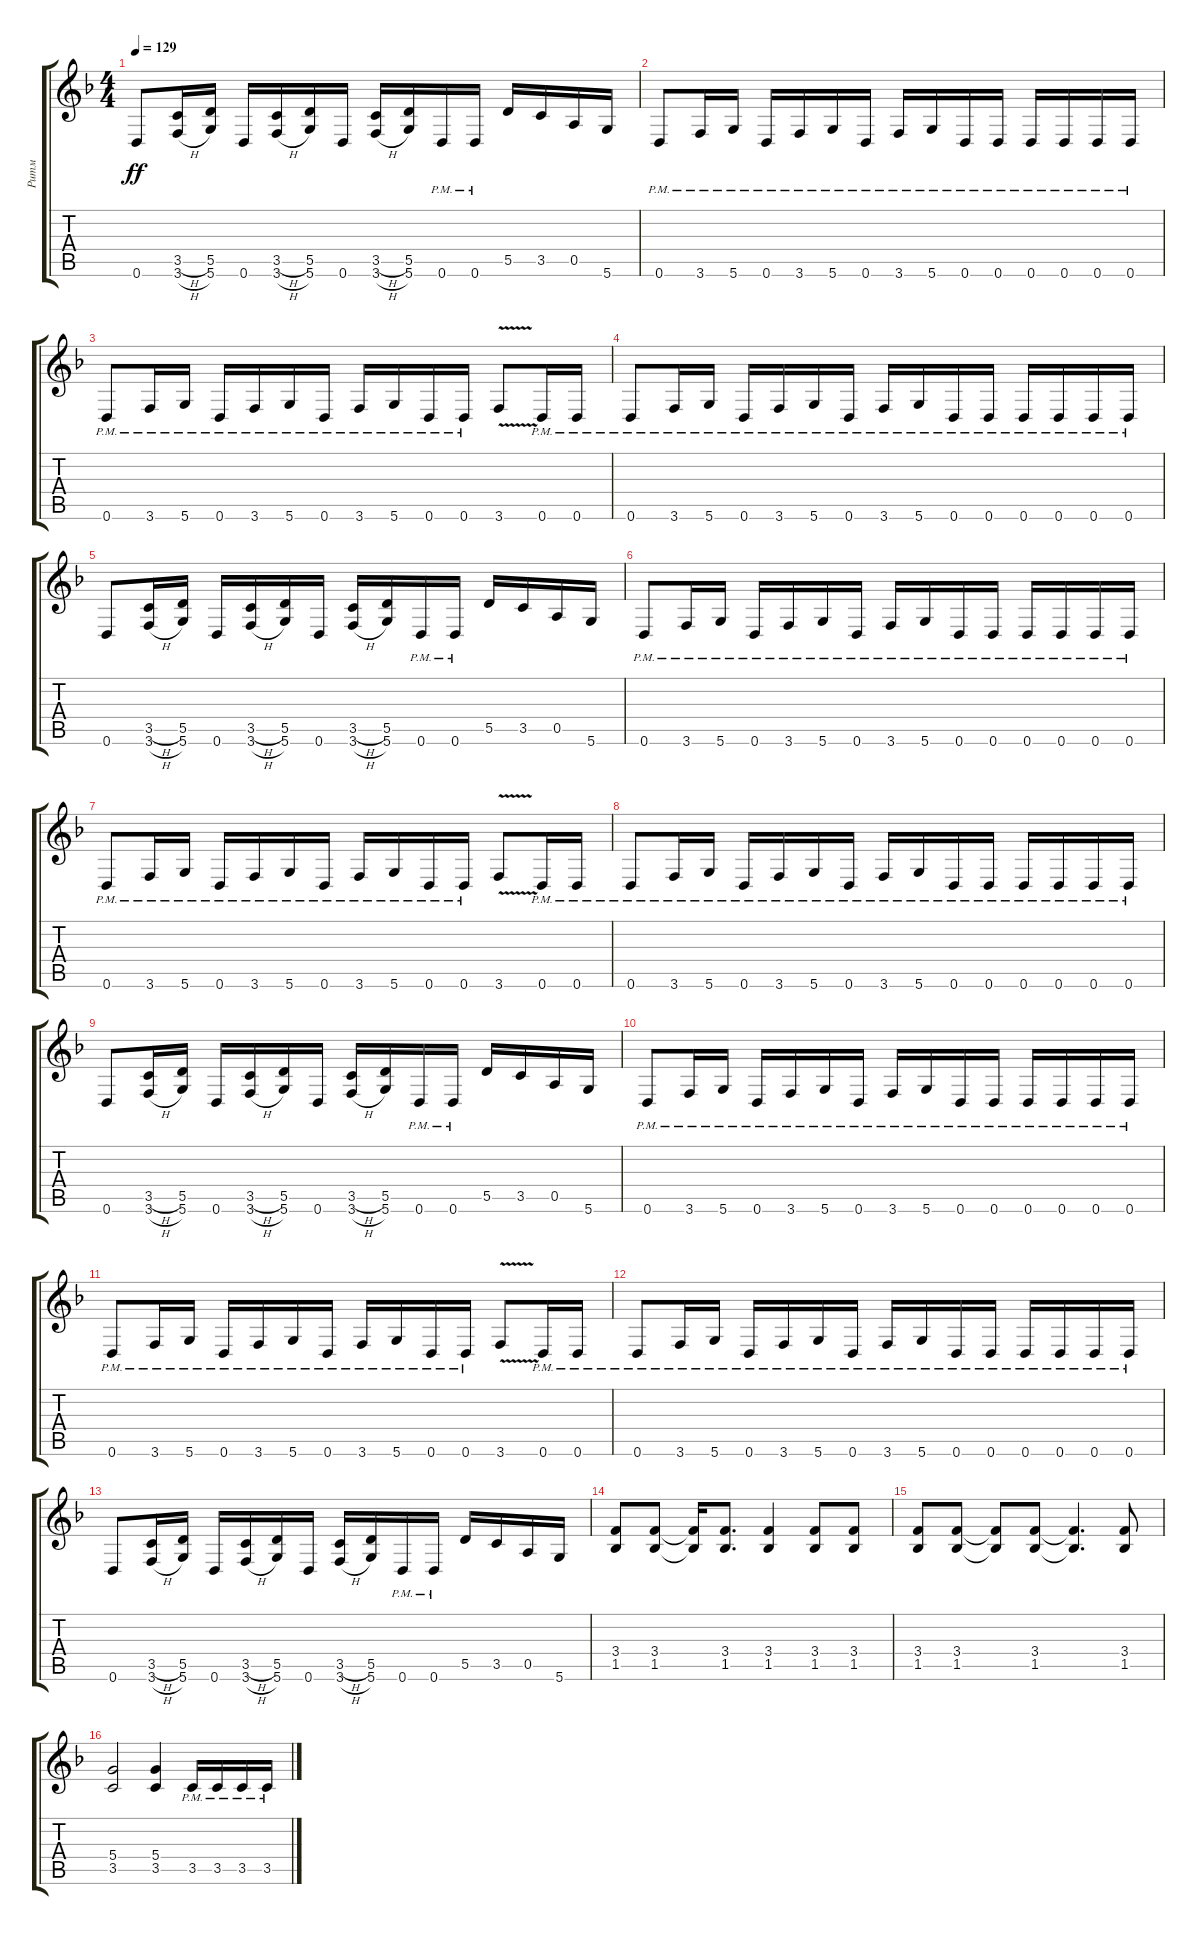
\track ("Ритм" "Ритм") {instrument distortionguitar}
\staff {score tabs}
\tuning (E4 B3 G3 D3 A2 D2) {hide}
\ts (4 4)
\tempo 129
\clef g2
\ks dminor
0.6.8{dy ff} (3.5{h} 3.6{h}).16 (5.5 5.6).16 0.6.16 (3.5{h} 3.6{h}).16 (5.5 5.6).16 0.6.16 (3.5{h} 3.6{h}).16 (5.5 5.6).16 0.6{pm}.16 0.6{pm}.16 5.5.16 3.5.16 0.5.16 5.6.16 |
0.6{pm}.8 3.6{pm}.16 5.6{pm}.16 0.6{pm}.16 3.6{pm}.16 5.6{pm}.16 0.6{pm}.16 3.6{pm}.16 5.6{pm}.16 0.6{pm}.16 0.6{pm}.16 0.6{pm}.16 0.6{pm}.16 0.6{pm}.16 0.6{pm}.16 |
0.6{pm}.8 3.6{pm}.16 5.6{pm}.16 0.6{pm}.16 3.6{pm}.16 5.6{pm}.16 0.6{pm}.16 3.6{pm}.16 5.6{pm}.16 0.6{pm}.16 0.6{pm}.16 3.6{v}.8 0.6{pm}.16 0.6{pm}.16 |
0.6{pm}.8 3.6{pm}.16 5.6{pm}.16 0.6{pm}.16 3.6{pm}.16 5.6{pm}.16 0.6{pm}.16 3.6{pm}.16 5.6{pm}.16 0.6{pm}.16 0.6{pm}.16 0.6{pm}.16 0.6{pm}.16 0.6{pm}.16 0.6{pm}.16 |
0.6.8 (3.5{h} 3.6{h}).16 (5.5 5.6).16 0.6.16 (3.5{h} 3.6{h}).16 (5.5 5.6).16 0.6.16 (3.5{h} 3.6{h}).16 (5.5 5.6).16 0.6{pm}.16 0.6{pm}.16 5.5.16 3.5.16 0.5.16 5.6.16 |
0.6{pm}.8 3.6{pm}.16 5.6{pm}.16 0.6{pm}.16 3.6{pm}.16 5.6{pm}.16 0.6{pm}.16 3.6{pm}.16 5.6{pm}.16 0.6{pm}.16 0.6{pm}.16 0.6{pm}.16 0.6{pm}.16 0.6{pm}.16 0.6{pm}.16 |
0.6{pm}.8 3.6{pm}.16 5.6{pm}.16 0.6{pm}.16 3.6{pm}.16 5.6{pm}.16 0.6{pm}.16 3.6{pm}.16 5.6{pm}.16 0.6{pm}.16 0.6{pm}.16 3.6{v}.8 0.6{pm}.16 0.6{pm}.16 |
0.6{pm}.8 3.6{pm}.16 5.6{pm}.16 0.6{pm}.16 3.6{pm}.16 5.6{pm}.16 0.6{pm}.16 3.6{pm}.16 5.6{pm}.16 0.6{pm}.16 0.6{pm}.16 0.6{pm}.16 0.6{pm}.16 0.6{pm}.16 0.6{pm}.16 |
0.6.8 (3.5{h} 3.6{h}).16 (5.5 5.6).16 0.6.16 (3.5{h} 3.6{h}).16 (5.5 5.6).16 0.6.16 (3.5{h} 3.6{h}).16 (5.5 5.6).16 0.6{pm}.16 0.6{pm}.16 5.5.16 3.5.16 0.5.16 5.6.16 |
0.6{pm}.8 3.6{pm}.16 5.6{pm}.16 0.6{pm}.16 3.6{pm}.16 5.6{pm}.16 0.6{pm}.16 3.6{pm}.16 5.6{pm}.16 0.6{pm}.16 0.6{pm}.16 0.6{pm}.16 0.6{pm}.16 0.6{pm}.16 0.6{pm}.16 |
0.6{pm}.8 3.6{pm}.16 5.6{pm}.16 0.6{pm}.16 3.6{pm}.16 5.6{pm}.16 0.6{pm}.16 3.6{pm}.16 5.6{pm}.16 0.6{pm}.16 0.6{pm}.16 3.6{v}.8 0.6{pm}.16 0.6{pm}.16 |
0.6{pm}.8 3.6{pm}.16 5.6{pm}.16 0.6{pm}.16 3.6{pm}.16 5.6{pm}.16 0.6{pm}.16 3.6{pm}.16 5.6{pm}.16 0.6{pm}.16 0.6{pm}.16 0.6{pm}.16 0.6{pm}.16 0.6{pm}.16 0.6{pm}.16 |
0.6.8 (3.5{h} 3.6{h}).16 (5.5 5.6).16 0.6.16 (3.5{h} 3.6{h}).16 (5.5 5.6).16 0.6.16 (3.5{h} 3.6{h}).16 (5.5 5.6).16 0.6{pm}.16 0.6{pm}.16 5.5.16 3.5.16 0.5.16 5.6.16 |
(3.4 1.5).8 (3.4 1.5).8 (3.4{t} 1.5{t}).16 (3.4 1.5).8{d} (3.4 1.5).4 (3.4 1.5).8 (3.4 1.5).8 |
(3.4 1.5).8 (3.4 1.5).8 (3.4{t} 1.5{t}).8 (3.4 1.5).8 (3.4{t} 1.5{t}).4{d} (3.4 1.5).8 |
(5.4 3.5).2 (5.4 3.5).4 3.5{pm}.16 3.5{pm}.16 3.5{pm}.16 3.5{pm}.16
